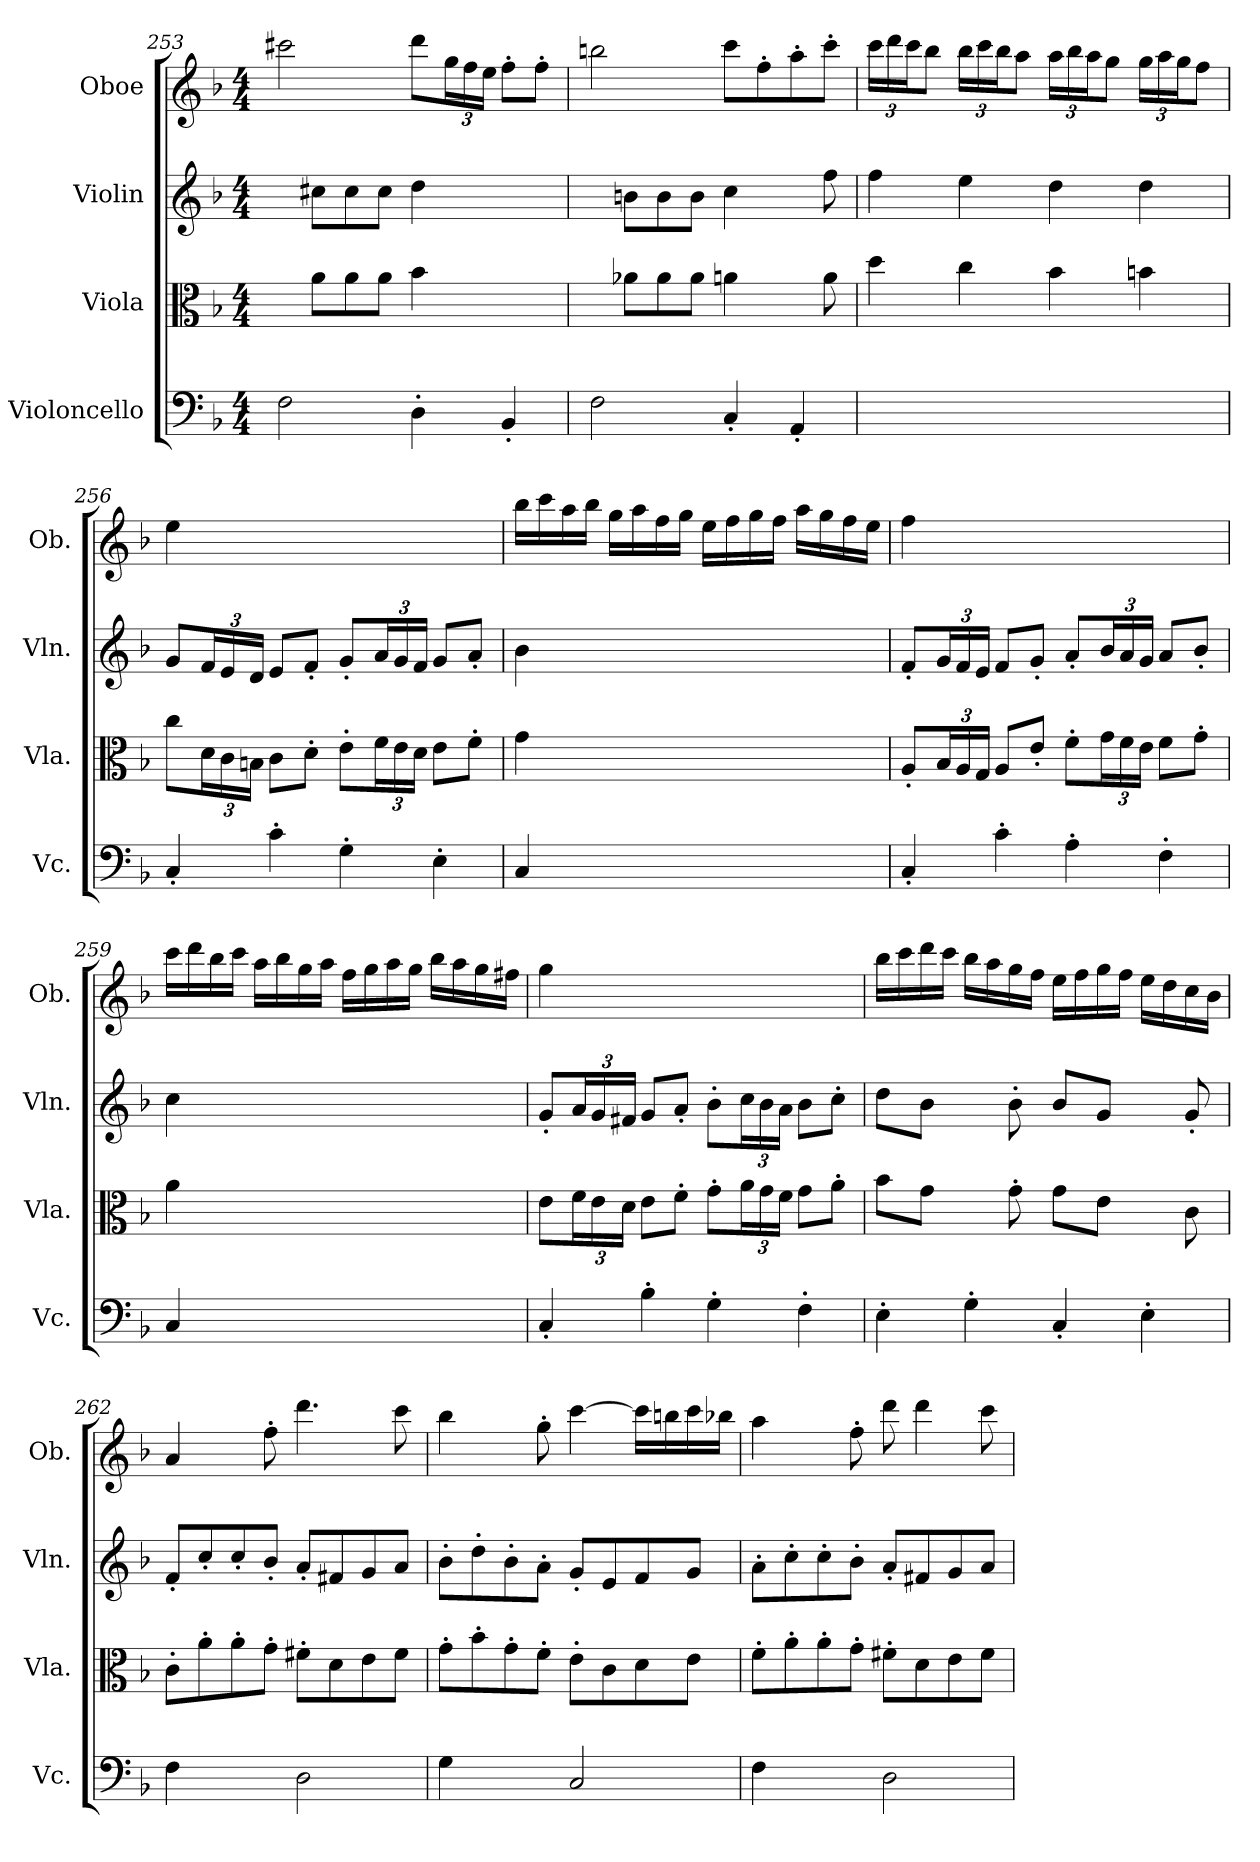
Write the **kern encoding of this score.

**kern	**kern	**kern	**kern
*part4	*part3	*part2	*part1
*staff4	*staff3	*staff2	*staff1
*I"Violoncello	*I"Viola	*I"Violin	*I"Oboe
*I'Vc.	*I'Vla.	*I'Vln.	*I'Ob.
*clefF4	*clefC3	*clefG2	*clefG2
*k[b-]	*k[b-]	*k[b-]	*k[b-]
*M4/4	*M4/4	*M4/4	*M4/4
=253	=253	=253	=253
2F\	8ryy	8ryy	2ccc#X\
.	8a\L	8cc#X\L	.
.	8a\	8cc#\	.
.	8a\J	8cc#\J	.
4D'\	4b-\	4dd\	8ddd\L
*	*	*	*Xbrackettup
.	.	.	24gg\L
.	.	.	24ff\
.	.	.	24ee\JJ
4BB-'/	4ryy	4ryy	8ff'\L
.	.	.	8ff'\J
=254	=254	=254	=254
2F\	8ryy	8ryy	2bbn\
.	8a-X\L	8bn\L	.
.	8a-\	8b\	.
.	8a-\J	8b\J	.
4C'/	4an\	4cc\	8ccc\L
.	.	.	8ff'\
4AA'/	8ryy	8ryy	8aa'\
.	8a\	8ff\	8ccc'\J
!!LO:PB:g=z
=255	=255	=255	=255
1ryy	4dd\	4ff\	24ccc\LL
.	.	.	24ddd\
.	.	.	24ccc\J
.	.	.	8bb-\J
.	4cc\	4ee\	24bb-\LL
.	.	.	24ccc\
.	.	.	24bb-\J
.	.	.	8aa\J
.	4b-\	4dd\	24aa\LL
.	.	.	24bb-\
.	.	.	24aa\J
.	.	.	8gg\J
.	4bn\	4dd\	24gg\LL
.	.	.	24aa\
.	.	.	24gg\J
.	.	.	8ff\J
=256	=256	=256	=256
4C'/	8cc\L	8g/L	4ee\
*	*Xbrackettup	*Xbrackettup	*
.	24d\L	24f/L	.
.	24c\	24e/	.
.	24Bn\JJ	24d/JJ	.
4c'\	8c\L	8e/L	4ryy
.	8d'\J	8f'/J	.
4G'\	8e'\L	8g'/L	2ryy
.	24f\L	24a/L	.
.	24e\	24g/	.
.	24d\JJ	24f/JJ	.
4E'\	8e\L	8g/L	.
.	8f'\J	8a'/J	.
!!LO:LB:g=z
=257	=257	=257	=257
4C/	4g\	4b-\	16bb-\LL
.	.	.	16ccc\
.	.	.	16aa\
.	.	.	16bb-\JJ
4ryy	4ryy	4ryy	16gg\LL
.	.	.	16aa\
.	.	.	16ff\
.	.	.	16gg\JJ
2ryy	2ryy	2ryy	16ee\LL
.	.	.	16ff\
.	.	.	16gg\
.	.	.	16ff\JJ
.	.	.	16aa\LL
.	.	.	16gg\
.	.	.	16ff\
.	.	.	16ee\JJ
=258	=258	=258	=258
4C'/	8A'/L	8f'/L	4ff\
.	24B-/L	24g/L	.
.	24A/	24f/	.
.	24G/JJ	24e/JJ	.
4c'\	8A/L	8f/L	4ryy
.	8e'/J	8g'/J	.
4A'\	8f'\L	8a'/L	2ryy
.	24g\L	24b-/L	.
.	24f\	24a/	.
.	24e\JJ	24g/JJ	.
4F'\	8f\L	8a/L	.
.	8g'\J	8b-'/J	.
!!LO:LB:g=z
=259	=259	=259	=259
4C/	4a\	4cc\	16ccc\LL
.	.	.	16ddd\
.	.	.	16bb-\
.	.	.	16ccc\JJ
4ryy	4ryy	4ryy	16aa\LL
.	.	.	16bb-\
.	.	.	16gg\
.	.	.	16aa\JJ
2ryy	2ryy	2ryy	16ff\LL
.	.	.	16gg\
.	.	.	16aa\
.	.	.	16gg\JJ
.	.	.	16bb-\LL
.	.	.	16aa\
.	.	.	16gg\
.	.	.	16ff#X\JJ
=260	=260	=260	=260
4C'/	8e\L	8g'/L	4gg\
.	24f\L	24a/L	.
.	24e\	24g/	.
.	24d\JJ	24f#X/JJ	.
4B-'\	8e\L	8g/L	4ryy
.	8f'\J	8a'/J	.
4G'\	8g'\L	8b-'\L	2ryy
.	24a\L	24cc\L	.
.	24g\	24b-\	.
.	24f\JJ	24a\JJ	.
4F'\	8g\L	8b-\L	.
.	8a'\J	8cc'\J	.
!!LO:PB:g=z
=261	=261	=261	=261
4E'\	8b-\L	8dd\L	16bb-\LL
.	.	.	16ccc\
.	8g\J	8b-\J	16ddd\
.	.	.	16ccc\JJ
4G'\	8ryy	8ryy	16bb-\LL
.	.	.	16aa\
.	8g'\	8b-'\	16gg\
.	.	.	16ff\JJ
4C'/	8g\L	8b-/L	16ee\LL
.	.	.	16ff\
.	8e\J	8g/J	16gg\
.	.	.	16ff\JJ
4E'\	8ryy	8ryy	16ee\LL
.	.	.	16dd\
.	8c\	8g'/	16cc\
.	.	.	16b-\JJ
=262	=262	=262	=262
4F\	8c'\L	8f'/L	4a/
.	8a'\	8cc'/	.
4ryy	8a'\	8cc'/	8ryy
.	8g'\J	8b-'/J	8ff'\
2D\	8f#X'\L	8a'/L	4.ddd\
.	8d\	8f#X/	.
.	8e\	8g/	.
.	8f#\J	8a/J	8ccc\
=263	=263	=263	=263
4G\	8g'\L	8b-'\L	4bb-\
.	8b-'\	8dd'\	.
4ryy	8g'\	8b-'\	8ryy
.	8f'\J	8a'\J	8gg'\
2C/	8e'\L	8g'/L	[4ccc\
.	8c\	8e/	.
.	8d\	8f/	16ccc\LL]
.	.	.	16bbn\
.	8e\J	8g/J	16ccc\
.	.	.	16bb-X\JJ
!!LO:LB:g=z
=264	=264	=264	=264
4F\	8f'\L	8a'\L	4aa\
.	8a'\	8cc'\	.
4ryy	8a'\	8cc'\	8ryy
.	8g'\J	8b-'\J	8ff'\
2D\	8f#X'\L	8a'/L	8ddd\
.	8d\	8f#X/	4ddd\
.	8e\	8g/	.
.	8f#\J	8a/J	8ccc\
=	=	=	=
*-	*-	*-	*-
